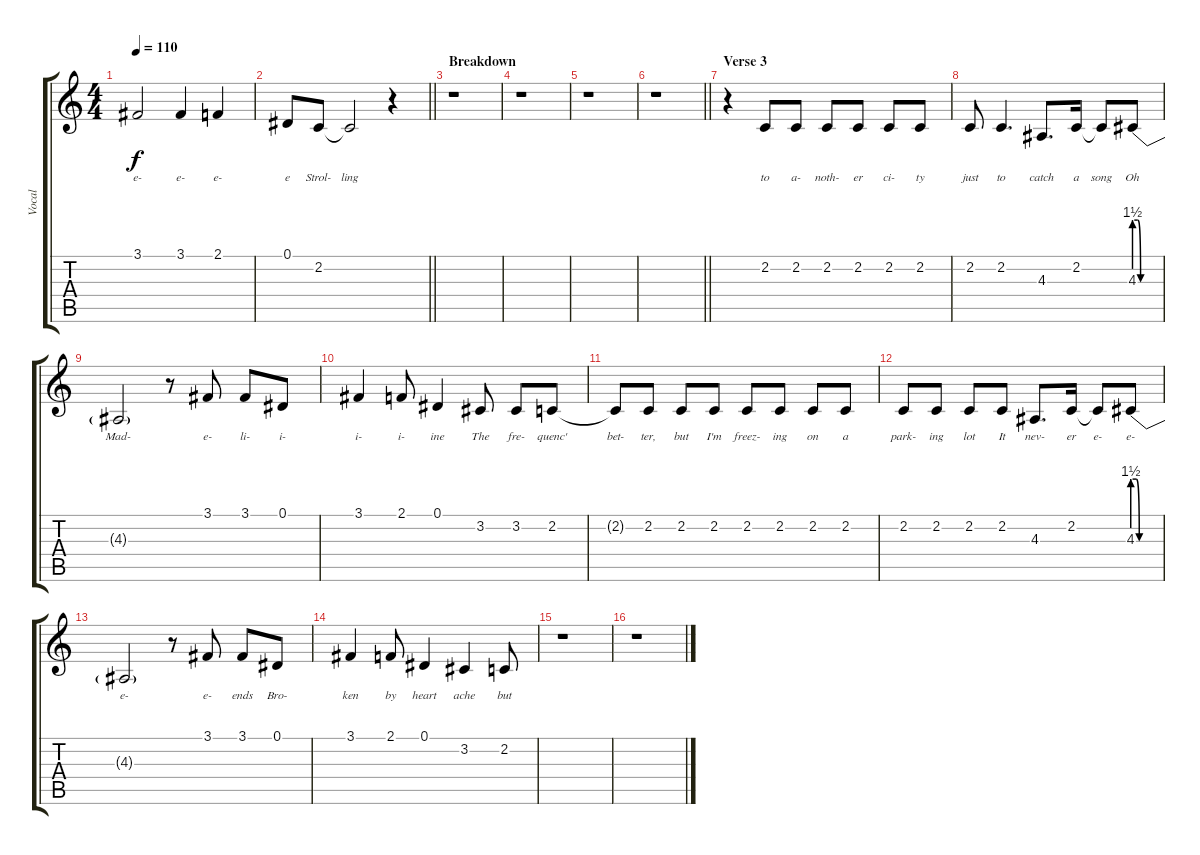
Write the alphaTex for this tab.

\track ("Vocal" "Vocal") {instrument clarinet}
\staff {score tabs}
\tuning (Eb4 Bb3 Gb3 Db3 Ab2 Eb2) {hide}
\ts (4 4)
\tempo 110
\clef g2
\ks c
3.1.2{lyrics (0 "e-") lyrics (1 "") lyrics (2 "") lyrics (3 "") lyrics (4 "") dy f} 3.1.4{lyrics (0 "e-") lyrics (1 "") lyrics (2 "") lyrics (3 "") lyrics (4 "")} 2.1.4{lyrics (0 "e-") lyrics (1 "") lyrics (2 "") lyrics (3 "") lyrics (4 "")} |
\barLineRight lightlight
0.1.8{lyrics (0 "e") lyrics (1 "") lyrics (2 "") lyrics (3 "") lyrics (4 "")} 2.2.8{lyrics (0 "Strol-") lyrics (1 "") lyrics (2 "") lyrics (3 "") lyrics (4 "")} 2.2{t}.2{lyrics (0 "ling") lyrics (1 "") lyrics (2 "") lyrics (3 "") lyrics (4 "")} r.4 |
\section ("" "Breakdown")
r.1 |
r.1 |
r.1 |
\barLineRight lightlight
r.1 |
\section ("" "Verse 3")
r.4 2.2.8{lyrics (0 "to") lyrics (1 "") lyrics (2 "") lyrics (3 "") lyrics (4 "")} 2.2.8{lyrics (0 "a-") lyrics (1 "") lyrics (2 "") lyrics (3 "") lyrics (4 "")} 2.2.8{lyrics (0 "noth-") lyrics (1 "") lyrics (2 "") lyrics (3 "") lyrics (4 "")} 2.2.8{lyrics (0 "er") lyrics (1 "") lyrics (2 "") lyrics (3 "") lyrics (4 "")} 2.2.8{lyrics (0 "ci-") lyrics (1 "") lyrics (2 "") lyrics (3 "") lyrics (4 "")} 2.2.8{lyrics (0 "ty") lyrics (1 "") lyrics (2 "") lyrics (3 "") lyrics (4 "")} |
2.2.8{lyrics (0 "just") lyrics (1 "") lyrics (2 "") lyrics (3 "") lyrics (4 "")} 2.2.4{d lyrics (0 "to") lyrics (1 "") lyrics (2 "") lyrics (3 "") lyrics (4 "")} 4.3.8{d lyrics (0 "catch") lyrics (1 "") lyrics (2 "") lyrics (3 "") lyrics (4 "")} 2.2.16{lyrics (0 "a") lyrics (1 "") lyrics (2 "") lyrics (3 "") lyrics (4 "")} 2.2{t}.8{lyrics (0 "song") lyrics (1 "") lyrics (2 "") lyrics (3 "") lyrics (4 "")} 4.3{be (custom 0 6 8 6 15 0 30 0 60 0)}.8{lyrics (0 "Oh") lyrics (1 "") lyrics (2 "") lyrics (3 "") lyrics (4 "")} |
4.3{t}.2{lyrics (0 "Mad-") lyrics (1 "") lyrics (2 "") lyrics (3 "") lyrics (4 "")} r.8 3.1.8{lyrics (0 "e-") lyrics (1 "") lyrics (2 "") lyrics (3 "") lyrics (4 "")} 3.1.8{lyrics (0 "li-") lyrics (1 "") lyrics (2 "") lyrics (3 "") lyrics (4 "")} 0.1.8{lyrics (0 "i-") lyrics (1 "") lyrics (2 "") lyrics (3 "") lyrics (4 "")} |
3.1.4{lyrics (0 "i-") lyrics (1 "") lyrics (2 "") lyrics (3 "") lyrics (4 "")} 2.1.8{lyrics (0 "i-") lyrics (1 "") lyrics (2 "") lyrics (3 "") lyrics (4 "")} 0.1.4{lyrics (0 "ine") lyrics (1 "") lyrics (2 "") lyrics (3 "") lyrics (4 "")} 3.2.8{lyrics (0 "The") lyrics (1 "") lyrics (2 "") lyrics (3 "") lyrics (4 "")} 3.2.8{lyrics (0 "fre-") lyrics (1 "") lyrics (2 "") lyrics (3 "") lyrics (4 "")} 2.2.8{lyrics (0 "quenc'") lyrics (1 "") lyrics (2 "") lyrics (3 "") lyrics (4 "")} |
2.2{t}.8{lyrics (0 "bet-") lyrics (1 "") lyrics (2 "") lyrics (3 "") lyrics (4 "")} 2.2.8{lyrics (0 "ter,") lyrics (1 "") lyrics (2 "") lyrics (3 "") lyrics (4 "")} 2.2.8{lyrics (0 "but") lyrics (1 "") lyrics (2 "") lyrics (3 "") lyrics (4 "")} 2.2.8{lyrics (0 "I'm") lyrics (1 "") lyrics (2 "") lyrics (3 "") lyrics (4 "")} 2.2.8{lyrics (0 "freez-") lyrics (1 "") lyrics (2 "") lyrics (3 "") lyrics (4 "")} 2.2.8{lyrics (0 "ing") lyrics (1 "") lyrics (2 "") lyrics (3 "") lyrics (4 "")} 2.2.8{lyrics (0 "on") lyrics (1 "") lyrics (2 "") lyrics (3 "") lyrics (4 "")} 2.2.8{lyrics (0 "a") lyrics (1 "") lyrics (2 "") lyrics (3 "") lyrics (4 "")} |
2.2.8{lyrics (0 "park-") lyrics (1 "") lyrics (2 "") lyrics (3 "") lyrics (4 "")} 2.2.8{lyrics (0 "ing") lyrics (1 "") lyrics (2 "") lyrics (3 "") lyrics (4 "")} 2.2.8{lyrics (0 "lot") lyrics (1 "") lyrics (2 "") lyrics (3 "") lyrics (4 "")} 2.2.8{lyrics (0 "It") lyrics (1 "") lyrics (2 "") lyrics (3 "") lyrics (4 "")} 4.3.8{d lyrics (0 "nev-") lyrics (1 "") lyrics (2 "") lyrics (3 "") lyrics (4 "")} 2.2.16{lyrics (0 "er") lyrics (1 "") lyrics (2 "") lyrics (3 "") lyrics (4 "")} 2.2{t}.8{lyrics (0 "e-") lyrics (1 "") lyrics (2 "") lyrics (3 "") lyrics (4 "")} 4.3{be (custom 0 6 8 6 15 0 30 0 60 0)}.8{lyrics (0 "e-") lyrics (1 "") lyrics (2 "") lyrics (3 "") lyrics (4 "")} |
4.3{t}.2{lyrics (0 "e-") lyrics (1 "") lyrics (2 "") lyrics (3 "") lyrics (4 "")} r.8 3.1.8{lyrics (0 "e-") lyrics (1 "") lyrics (2 "") lyrics (3 "") lyrics (4 "")} 3.1.8{lyrics (0 "ends") lyrics (1 "") lyrics (2 "") lyrics (3 "") lyrics (4 "")} 0.1.8{lyrics (0 "Bro-") lyrics (1 "") lyrics (2 "") lyrics (3 "") lyrics (4 "")} |
3.1.4{lyrics (0 "ken") lyrics (1 "") lyrics (2 "") lyrics (3 "") lyrics (4 "")} 2.1.8{lyrics (0 "by") lyrics (1 "") lyrics (2 "") lyrics (3 "") lyrics (4 "")} 0.1.4{lyrics (0 "heart") lyrics (1 "") lyrics (2 "") lyrics (3 "") lyrics (4 "")} 3.2.4{lyrics (0 "ache") lyrics (1 "") lyrics (2 "") lyrics (3 "") lyrics (4 "")} 2.2.8{lyrics (0 "but") lyrics (1 "") lyrics (2 "") lyrics (3 "") lyrics (4 "")} |
r.1 |
r.1
